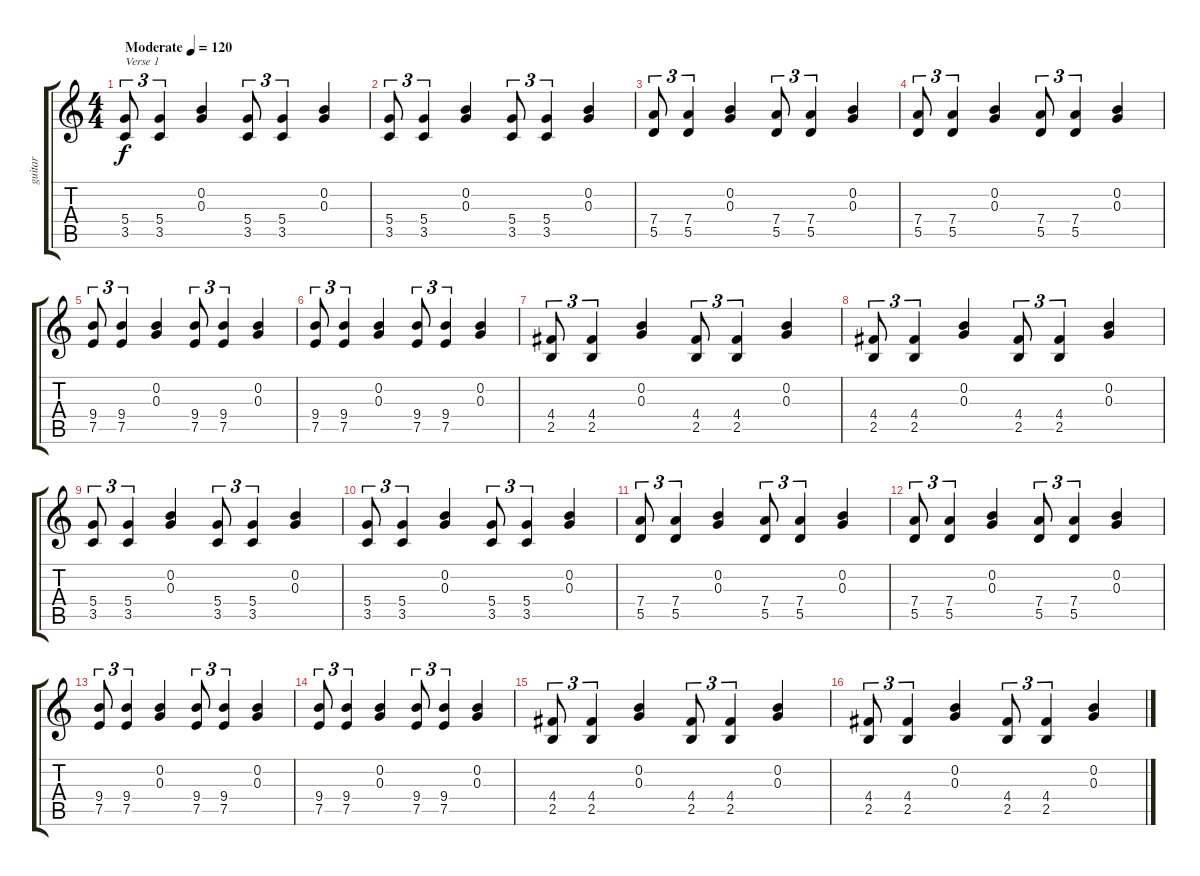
\track ("guitar" "guitar") {instrument acousticguitarsteel}
\staff {score tabs}
\tuning (E4 B3 G3 D3 A2 E2) {hide}
\ts (4 4)
\tempo (120 "Moderate")
\clef g2
\ks c
(5.4 3.5).8{tu (3 2) txt "Verse 1" dy f instrument acousticguitarsteel} (5.4 3.5).4{tu (3 2)} (0.2 0.3).4 (5.4 3.5).8{tu (3 2)} (5.4 3.5).4{tu (3 2)} (0.2 0.3).4 |
(5.4 3.5).8{tu (3 2)} (5.4 3.5).4{tu (3 2)} (0.2 0.3).4 (5.4 3.5).8{tu (3 2)} (5.4 3.5).4{tu (3 2)} (0.2 0.3).4 |
(7.4 5.5).8{tu (3 2)} (7.4 5.5).4{tu (3 2)} (0.2 0.3).4 (7.4 5.5).8{tu (3 2)} (7.4 5.5).4{tu (3 2)} (0.2 0.3).4 |
(7.4 5.5).8{tu (3 2)} (7.4 5.5).4{tu (3 2)} (0.2 0.3).4 (7.4 5.5).8{tu (3 2)} (7.4 5.5).4{tu (3 2)} (0.2 0.3).4 |
(9.4 7.5).8{tu (3 2)} (9.4 7.5).4{tu (3 2)} (0.2 0.3).4 (9.4 7.5).8{tu (3 2)} (9.4 7.5).4{tu (3 2)} (0.2 0.3).4 |
(9.4 7.5).8{tu (3 2)} (9.4 7.5).4{tu (3 2)} (0.2 0.3).4 (9.4 7.5).8{tu (3 2)} (9.4 7.5).4{tu (3 2)} (0.2 0.3).4 |
(4.4 2.5).8{tu (3 2)} (4.4 2.5).4{tu (3 2)} (0.2 0.3).4 (4.4 2.5).8{tu (3 2)} (4.4 2.5).4{tu (3 2)} (0.2 0.3).4 |
(4.4 2.5).8{tu (3 2)} (4.4 2.5).4{tu (3 2)} (0.2 0.3).4 (4.4 2.5).8{tu (3 2)} (4.4 2.5).4{tu (3 2)} (0.2 0.3).4 |
(5.4 3.5).8{tu (3 2)} (5.4 3.5).4{tu (3 2)} (0.2 0.3).4 (5.4 3.5).8{tu (3 2)} (5.4 3.5).4{tu (3 2)} (0.2 0.3).4 |
(5.4 3.5).8{tu (3 2)} (5.4 3.5).4{tu (3 2)} (0.2 0.3).4 (5.4 3.5).8{tu (3 2)} (5.4 3.5).4{tu (3 2)} (0.2 0.3).4 |
(7.4 5.5).8{tu (3 2)} (7.4 5.5).4{tu (3 2)} (0.2 0.3).4 (7.4 5.5).8{tu (3 2)} (7.4 5.5).4{tu (3 2)} (0.2 0.3).4 |
(7.4 5.5).8{tu (3 2)} (7.4 5.5).4{tu (3 2)} (0.2 0.3).4 (7.4 5.5).8{tu (3 2)} (7.4 5.5).4{tu (3 2)} (0.2 0.3).4 |
(9.4 7.5).8{tu (3 2)} (9.4 7.5).4{tu (3 2)} (0.2 0.3).4 (9.4 7.5).8{tu (3 2)} (9.4 7.5).4{tu (3 2)} (0.2 0.3).4 |
(9.4 7.5).8{tu (3 2)} (9.4 7.5).4{tu (3 2)} (0.2 0.3).4 (9.4 7.5).8{tu (3 2)} (9.4 7.5).4{tu (3 2)} (0.2 0.3).4 |
(4.4 2.5).8{tu (3 2)} (4.4 2.5).4{tu (3 2)} (0.2 0.3).4 (4.4 2.5).8{tu (3 2)} (4.4 2.5).4{tu (3 2)} (0.2 0.3).4 |
(4.4 2.5).8{tu (3 2)} (4.4 2.5).4{tu (3 2)} (0.2 0.3).4 (4.4 2.5).8{tu (3 2)} (4.4 2.5).4{tu (3 2)} (0.2 0.3).4
